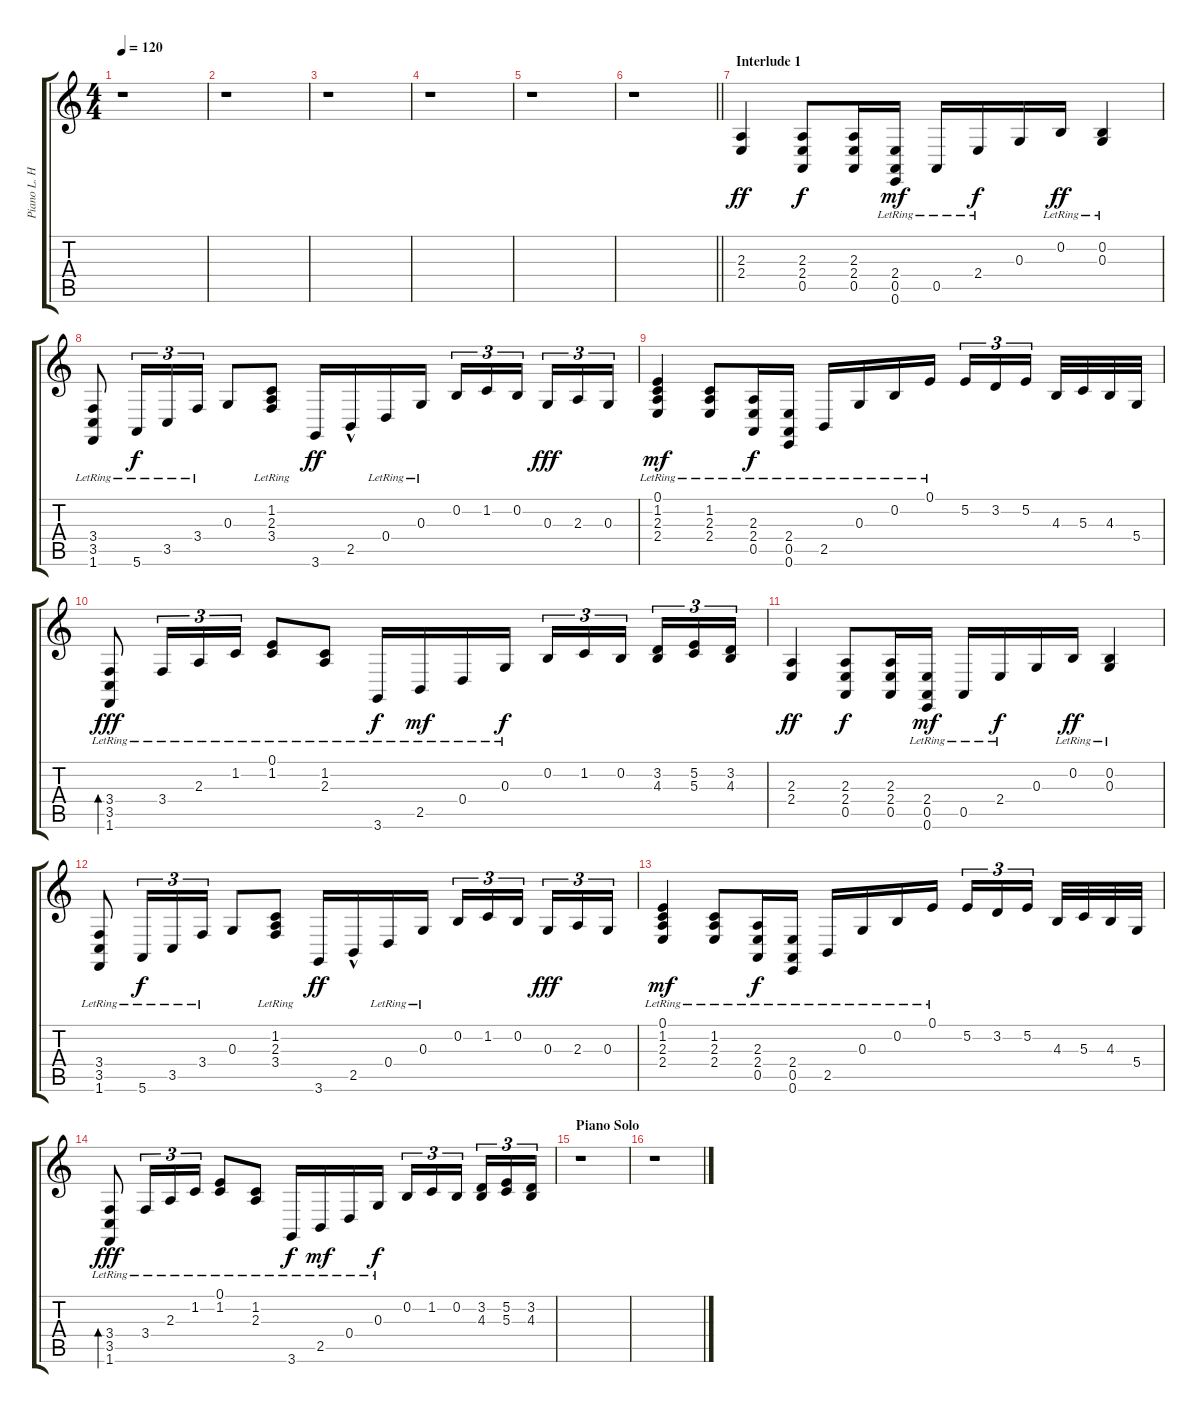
\track ("Piano L. Hand" "Piano L. H") {instrument acousticgrandpiano}
\staff {score tabs}
\tuning (E4 B3 G3 D3 A2 E2) {hide}
\ts (4 4)
\tempo 120
\clef g2
\ks c
r.1{dy ff} |
r.1 |
r.1 |
r.1 |
r.1 |
\barLineRight lightlight
r.1 |
\section ("" "Interlude 1")
(2.3 2.4).4 (2.3 2.4 0.5).8{dy f} (2.3 2.4 0.5).16 (2.4{lr} 0.5 0.6).16{dy mf} 0.5{lr}.16 2.4{lr}.16{dy f} 0.3.16 0.2{lr}.16{dy ff} (0.2{lr} 0.3{lr}).4 |
(3.4{lr} 3.5{lr} 1.6).8 5.6{lr}.16{tu (3 2) dy f} 3.5{lr}.16{tu (3 2)} 3.4{lr}.16{tu (3 2)} 0.3.8 (1.2{lr} 2.3{lr} 3.4{lr}).8 3.6.16{dy ff} 2.5{hac}.16 0.4{lr}.16 0.3{lr}.16 0.2.16{tu (3 2)} 1.2.16{tu (3 2)} 0.2.16{tu (3 2)} 0.3.16{tu (3 2) dy fff} 2.3.16{tu (3 2)} 0.3.16{tu (3 2)} |
(0.1{lr} 1.2 2.3 2.4).4{dy mf} (1.2{lr} 2.3 2.4).8 (2.3{lr} 2.4 0.5).16{dy f} (2.4{lr} 0.5 0.6).16 2.5{lr}.16 0.3{lr}.16 0.2{lr}.16 0.1{lr}.16 5.2.16{tu (3 2)} 3.2.16{tu (3 2)} 5.2.16{tu (3 2)} 4.3.32 5.3.32 4.3.32 5.4.32 |
(3.4 3.5{lr} 1.6{lr}).8{bd 480 dy fff} 3.4{lr}.16{tu (3 2)} 2.3{lr}.16{tu (3 2)} 1.2{lr}.16{tu (3 2)} (0.1{lr} 1.2).8 (1.2{lr} 2.3{lr}).8 3.6{lr}.16{dy f} 2.5{lr}.16{dy mf} 0.4{lr}.16 0.3{lr}.16{dy f} 0.2.16{tu (3 2)} 1.2.16{tu (3 2)} 0.2.16{tu (3 2)} (3.2 4.3).16{tu (3 2)} (5.2 5.3).16{tu (3 2)} (3.2 4.3).16{tu (3 2)} |
(2.3 2.4).4{dy ff} (2.3 2.4 0.5).8{dy f} (2.3 2.4 0.5).16 (2.4{lr} 0.5 0.6).16{dy mf} 0.5{lr}.16 2.4{lr}.16{dy f} 0.3.16 0.2{lr}.16{dy ff} (0.2{lr} 0.3{lr}).4 |
(3.4{lr} 3.5{lr} 1.6).8 5.6{lr}.16{tu (3 2) dy f} 3.5{lr}.16{tu (3 2)} 3.4{lr}.16{tu (3 2)} 0.3.8 (1.2{lr} 2.3{lr} 3.4{lr}).8 3.6.16{dy ff} 2.5{hac}.16 0.4{lr}.16 0.3{lr}.16 0.2.16{tu (3 2)} 1.2.16{tu (3 2)} 0.2.16{tu (3 2)} 0.3.16{tu (3 2) dy fff} 2.3.16{tu (3 2)} 0.3.16{tu (3 2)} |
(0.1{lr} 1.2 2.3 2.4).4{dy mf} (1.2{lr} 2.3 2.4).8 (2.3{lr} 2.4 0.5).16{dy f} (2.4{lr} 0.5 0.6).16 2.5{lr}.16 0.3{lr}.16 0.2{lr}.16 0.1{lr}.16 5.2.16{tu (3 2)} 3.2.16{tu (3 2)} 5.2.16{tu (3 2)} 4.3.32 5.3.32 4.3.32 5.4.32 |
(3.4 3.5{lr} 1.6{lr}).8{bd 480 dy fff} 3.4{lr}.16{tu (3 2)} 2.3{lr}.16{tu (3 2)} 1.2{lr}.16{tu (3 2)} (0.1{lr} 1.2).8 (1.2{lr} 2.3{lr}).8 3.6{lr}.16{dy f} 2.5{lr}.16{dy mf} 0.4{lr}.16 0.3{lr}.16{dy f} 0.2.16{tu (3 2)} 1.2.16{tu (3 2)} 0.2.16{tu (3 2)} (3.2 4.3).16{tu (3 2)} (5.2 5.3).16{tu (3 2)} (3.2 4.3).16{tu (3 2)} |
\section ("" "Piano Solo")
r.1 |
r.1
